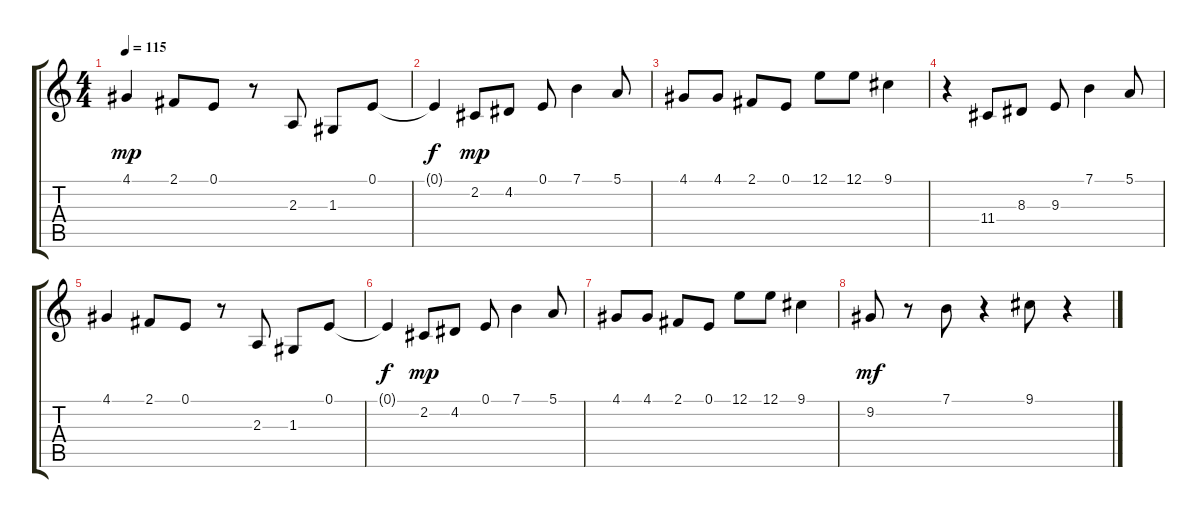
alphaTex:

\track "" {instrument pad4choir}
\staff {score tabs}
\tuning (E4 B3 G3 D3 A2 E2) {hide}
\ts (4 4)
\tempo 115
\clef g2
\ks c
4.1.4{dy mp} 2.1.8 0.1.8 r.8 2.3.8 1.3.8 0.1.8 |
0.1{t}.4{dy f} 2.2.8{dy mp} 4.2.8 0.1.8 7.1.4 5.1.8 |
4.1.8 4.1.8 2.1.8 0.1.8 12.1.8 12.1.8 9.1.4 |
r.4 11.4.8 8.3.8 9.3.8 7.1.4 5.1.8 |
4.1.4 2.1.8 0.1.8 r.8 2.3.8 1.3.8 0.1.8 |
0.1{t}.4{dy f} 2.2.8{dy mp} 4.2.8 0.1.8 7.1.4 5.1.8 |
4.1.8 4.1.8 2.1.8 0.1.8 12.1.8 12.1.8 9.1.4 |
9.2.8{dy mf} r.8 7.1.8 r.4 9.1.8 r.4
